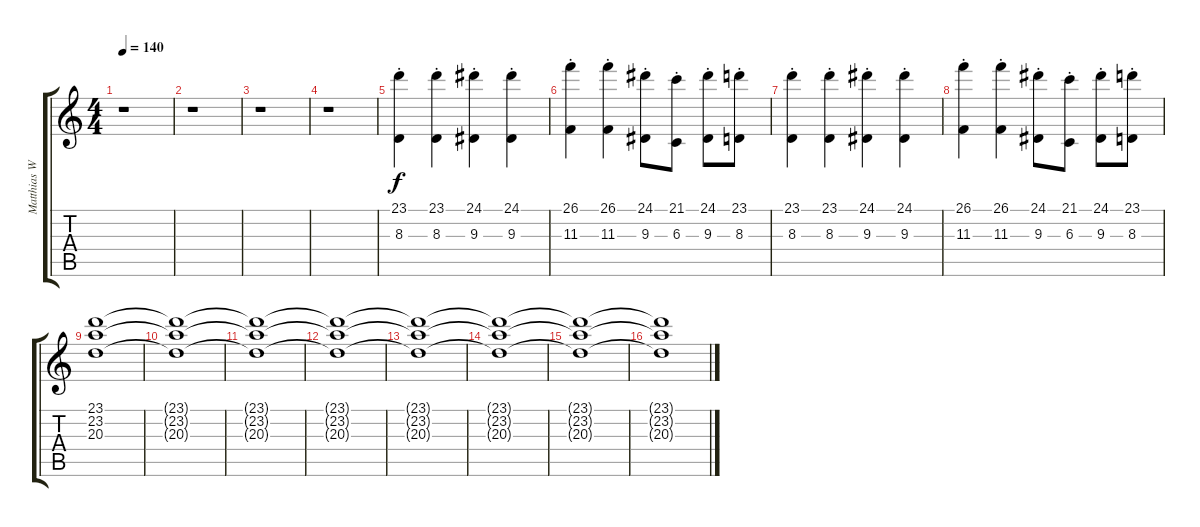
\track ("Matthias Wiesner" "Matthias W") {instrument fx6goblins}
\staff {score tabs}
\tuning (Eb4 Bb3 Gb3 Db3 Ab2 Eb2) {hide}
\ts (4 4)
\tempo 140
\clef g2
\ks c
r.1{dy f} |
r.1 |
r.1 |
r.1 |
(23.1{st} 8.3{st}).4{volume 15 instrument stringensemble1} (23.1{st} 8.3{st}).4 (24.1{st} 9.3{st}).4 (24.1{st} 9.3{st}).4 |
(26.1{st} 11.3{st}).4 (26.1{st} 11.3{st}).4 (24.1{st} 9.3{st}).8 (21.1{st} 6.3{st}).8 (24.1{st} 9.3{st}).8 (23.1{st} 8.3{st}).8 |
(23.1{st} 8.3{st}).4 (23.1{st} 8.3{st}).4 (24.1{st} 9.3{st}).4 (24.1{st} 9.3{st}).4 |
(26.1{st} 11.3{st}).4 (26.1{st} 11.3{st}).4 (24.1{st} 9.3{st}).8 (21.1{st} 6.3{st}).8 (24.1{st} 9.3{st}).8 (23.1{st} 8.3{st}).8 |
(23.1 23.2 20.3).1{volume 6 instrument stringensemble1} |
(23.1{t} 23.2{t} 20.3{t}).1 |
(23.1{t} 23.2{t} 20.3{t}).1 |
(23.1{t} 23.2{t} 20.3{t}).1 |
(23.1{t} 23.2{t} 20.3{t}).1 |
(23.1{t} 23.2{t} 20.3{t}).1 |
(23.1{t} 23.2{t} 20.3{t}).1{volume 0} |
(23.1{t} 23.2{t} 20.3{t}).1
